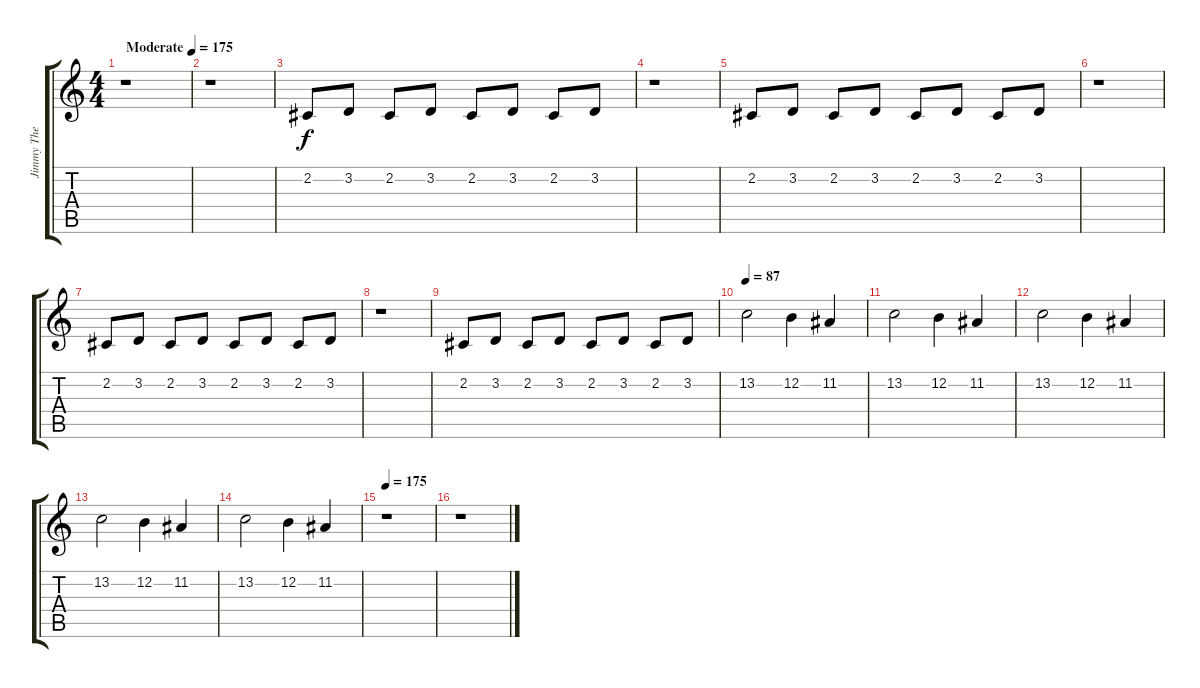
\track ("Jimmy The Robot" "Jimmy The ") {instrument lead1square}
\staff {score tabs}
\tuning (E4 B3 G3 D3 A2 E2) {hide}
\ts (4 4)
\tempo (175 "Moderate")
\clef g2
\ks c
r.1{dy f instrument lead1square} |
r.1 |
2.2.8 3.2.8 2.2.8 3.2.8 2.2.8 3.2.8 2.2.8 3.2.8 |
r.1 |
2.2.8 3.2.8 2.2.8 3.2.8 2.2.8 3.2.8 2.2.8 3.2.8 |
r.1 |
2.2.8 3.2.8 2.2.8 3.2.8 2.2.8 3.2.8 2.2.8 3.2.8 |
r.1 |
2.2.8 3.2.8 2.2.8 3.2.8 2.2.8 3.2.8 2.2.8 3.2.8 |
\tempo 87
13.2.2 12.2.4 11.2.4 |
13.2.2 12.2.4 11.2.4 |
13.2.2 12.2.4 11.2.4 |
13.2.2 12.2.4 11.2.4 |
13.2.2 12.2.4 11.2.4 |
\tempo 175
r.1 |
r.1
